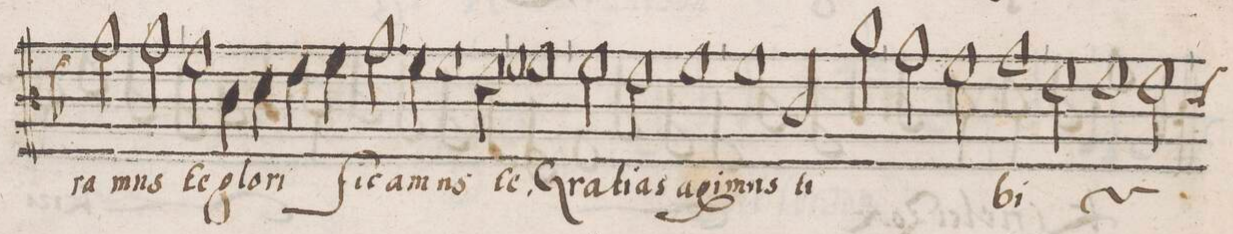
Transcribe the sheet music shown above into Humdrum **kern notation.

**kern	**text
*I"CANTVS	*
*clefC3	*
*k[b-]	*
*met()	*
*M2/1	*
2g\	-ra-
2g\	-mus
=16-	=16-
2f\	te
4c\	glo-
4d\	.
4e\	-ri-
4f\	.
2.g\	-fi-
=17-	=17-
4f\	-ca-
1f	-mus
2e\	.
=18-	=18-
1f	te.
1f	Gra-
=19-	=19-
2f\	-ti-
2e\	-as
1f	a-
=20-	=20-
1f	-gi-
2c/	-mus
2a\	ti-
=21-	=21-
2g\	.
2f\	.
1g	-bi
=22-	=22-
*	*ij
2e\	a-
1e	-gi-
*custos:d	*
2e\	-mus
=23-	=23-
*-	*-
